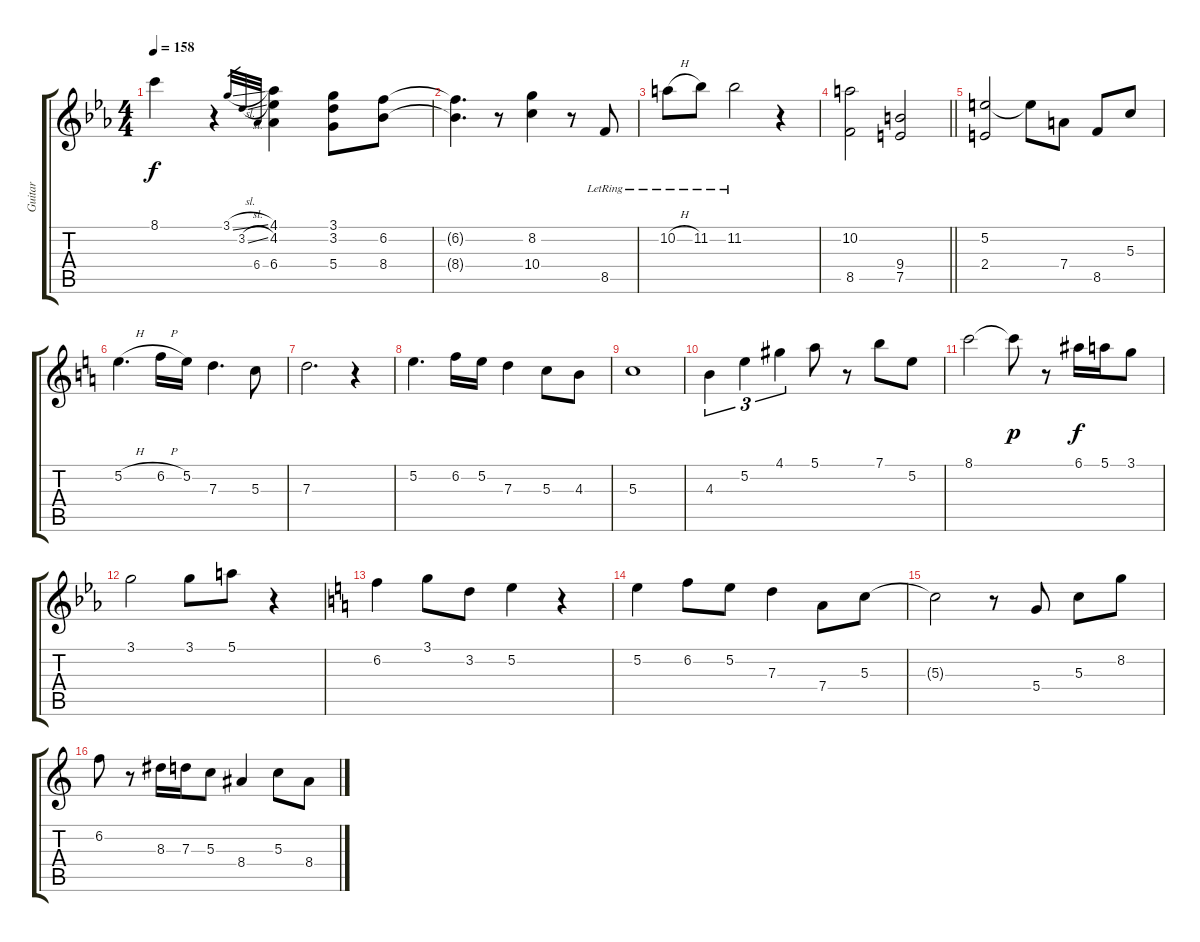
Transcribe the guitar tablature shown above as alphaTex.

\track ("Guitar" "Guitar") {instrument overdrivenguitar}
\staff {score tabs}
\tuning (E4 B3 G3 D3 A2 E2) {hide}
\ts (4 4)
\tempo 158
\clef g2
\ks eb
8.1.4{dy f} r.4 3.1{sl}.32{gr} 3.2{sl}.32{gr} 6.4.32{gr} (4.1 4.2 6.4).4 (3.1 3.2 5.4).8 (6.2 8.4).8 |
(6.2{t} 8.4{t}).4{d} r.8 (8.2 10.4).4 r.8 8.5{lr}.8 |
10.2{h lr}.8 11.2{lr}.8 11.2{lr}.2 r.4 |
\barLineRight lightlight
(10.2 8.5).2 (9.4 7.5).2 |
(5.2 2.4).2 5.2{t}.8 7.4.8{instrument electricguitarclean} 8.5.8 5.3.8 |
\ks c
5.2{h}.4{d} 6.2{h}.16 5.2.16 7.3.4{d} 5.3.8 |
7.3.2{d} r.4 |
5.2.4{d} 6.2.16 5.2.16 7.3.4 5.3.8 4.3.8 |
5.3.1 |
4.3.4{tu (3 2)} 5.2.4{tu (3 2)} 4.1.4{tu (3 2)} 5.1.8 r.8 7.1.8 5.2.8 |
8.1.2 8.1{t}.8{dy p} r.8 6.1.16{dy f} 5.1.16 3.1.8 |
\ks eb
3.1.2 3.1.8 5.1.8 r.4 |
\ks c
6.2.4 3.1.8 3.2.8 5.2.4 r.4 |
5.2.4 6.2.8 5.2.8 7.3.4 7.4.8 5.3.8 |
5.3{t}.2 r.8 5.4.8{instrument overdrivenguitar} 5.3.8 8.2.8 |
6.2.8 r.8 8.3.16 7.3.16 5.3.8 8.4.4 5.3.8 8.4.8
